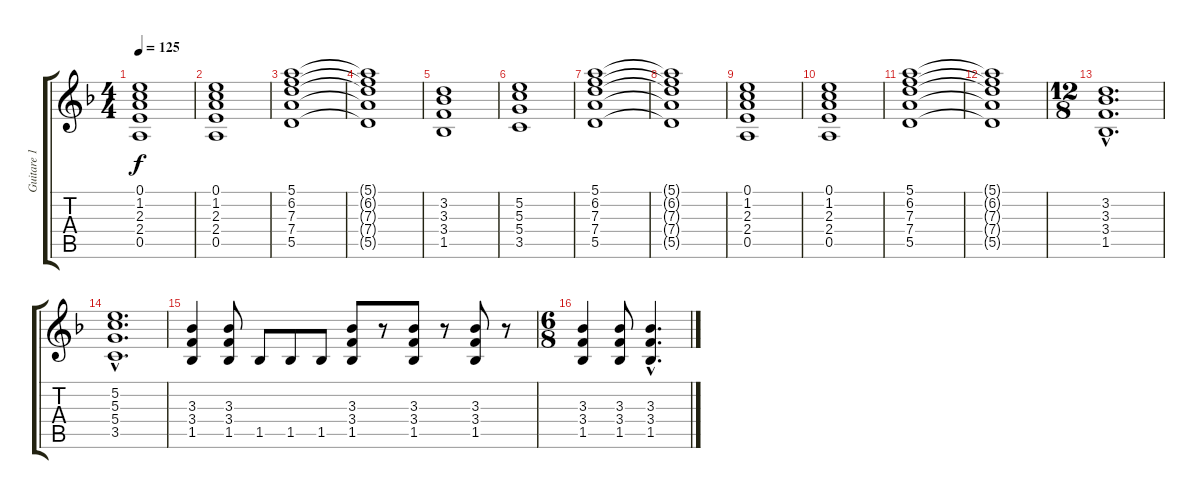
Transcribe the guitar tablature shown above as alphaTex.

\track ("Guitare 1" "Guitare 1") {instrument distortionguitar}
\staff {score tabs}
\tuning (E4 B3 G3 D3 A2 E2) {hide}
\ts (4 4)
\tempo 125
\clef g2
\ks f
(0.1 1.2 2.3 2.4 0.5).1{dy f} |
(0.1 1.2 2.3 2.4 0.5).1 |
(5.1 6.2 7.3 7.4 5.5).1 |
(5.1{t} 6.2{t} 7.3{t} 7.4{t} 5.5{t}).1 |
(3.2 3.3 3.4 1.5).1 |
(5.2 5.3 5.4 3.5).1 |
(5.1 6.2 7.3 7.4 5.5).1 |
(5.1{t} 6.2{t} 7.3{t} 7.4{t} 5.5{t}).1 |
(0.1 1.2 2.3 2.4 0.5).1 |
(0.1 1.2 2.3 2.4 0.5).1 |
(5.1 6.2 7.3 7.4 5.5).1 |
(5.1{t} 6.2{t} 7.3{t} 7.4{t} 5.5{t}).1 |
\ts (12 8)
(3.2{hac} 3.3{hac} 3.4{hac} 1.5{hac}).1{d} |
(5.2{hac} 5.3{hac} 5.4{hac} 3.5{hac}).1{d} |
(3.3 3.4 1.5).4{volume 12 balance 2} (3.3 3.4 1.5).8 1.5.8 1.5.8 1.5.8 (3.3 3.4 1.5).8 r.8 (3.3 3.4 1.5).8 r.8 (3.3 3.4 1.5).8 r.8 |
\ts (6 8)
(3.3 3.4 1.5).4 (3.3 3.4 1.5).8 (3.3{hac} 3.4{hac} 1.5{hac}).4{d}
